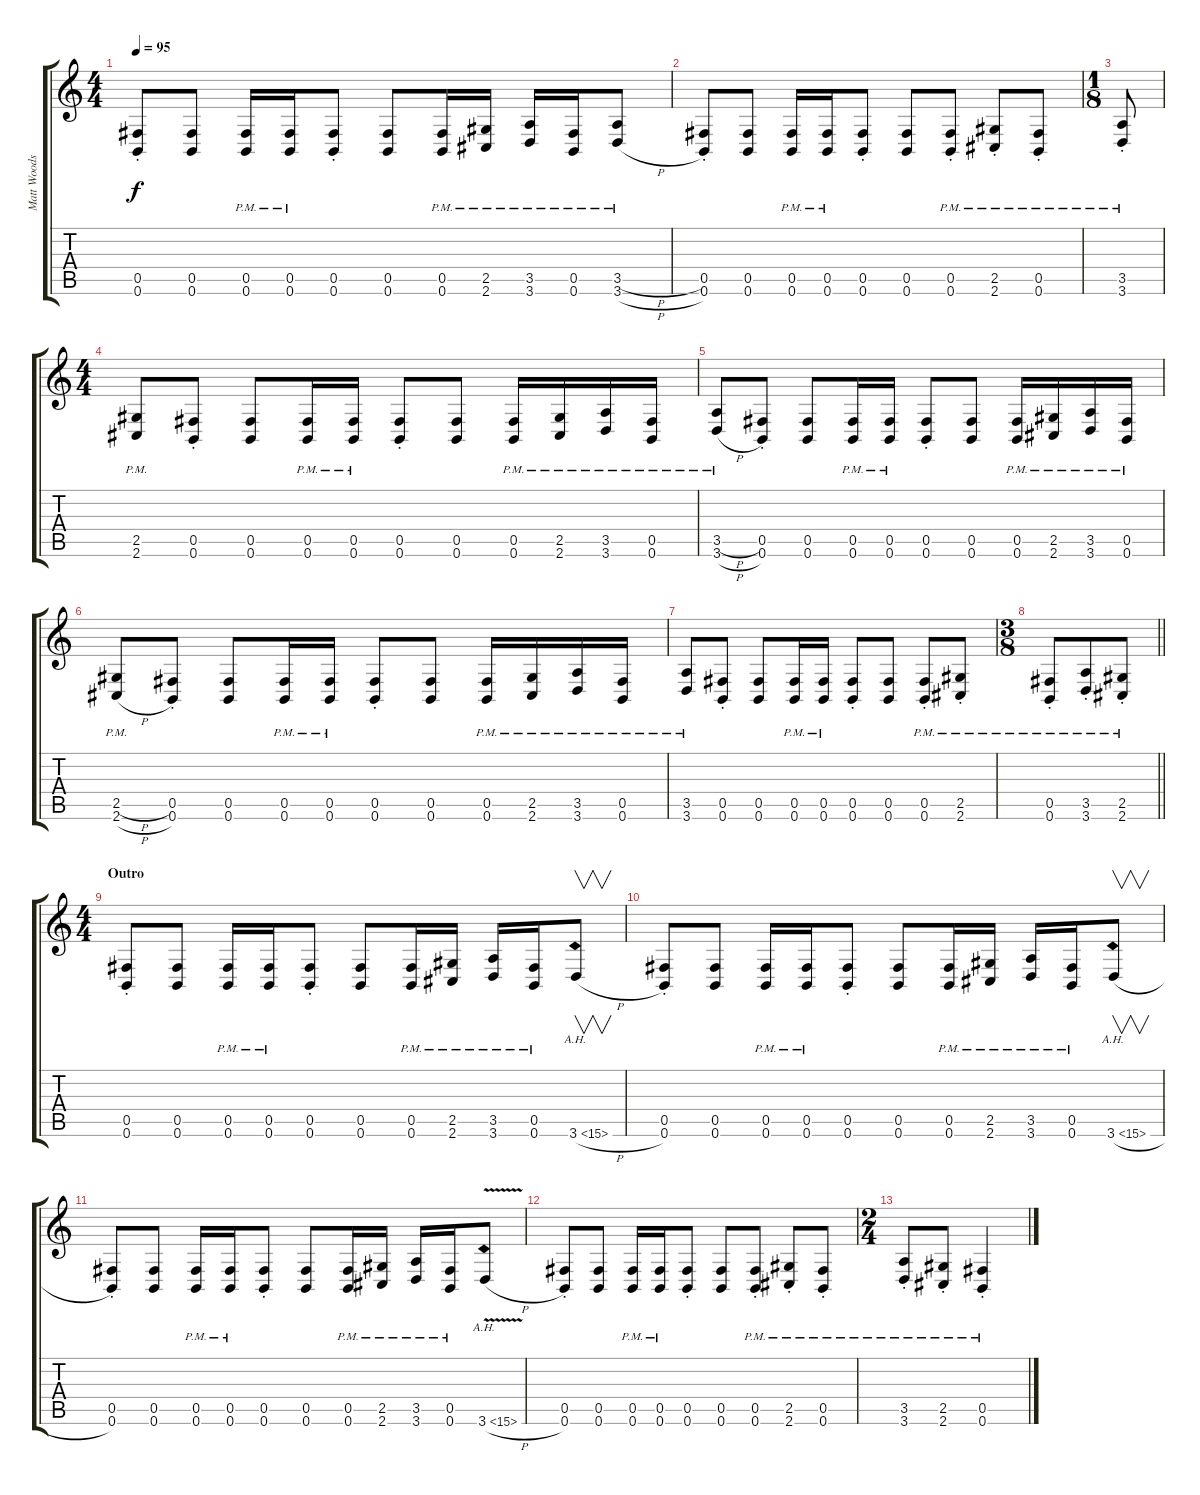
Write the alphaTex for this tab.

\track ("Matt Woods (Main)" "Matt Woods") {instrument distortionguitar}
\staff {score tabs}
\tuning (Db4 Ab3 E3 B2 Gb2 B1) {hide}
\ts (4 4)
\tempo 95
\clef g2
\ks c
(0.5{st} 0.6{st}).8{dy f} (0.5 0.6).8 (0.5{pm} 0.6{pm}).16 (0.5{pm} 0.6{pm}).16 (0.5{st} 0.6{st}).8 (0.5 0.6).8 (0.5{pm} 0.6{pm}).16 (2.5{pm} 2.6{pm}).16 (3.5{pm} 3.6{pm}).16 (0.5{pm} 0.6{pm}).16 (3.5{h pm} 3.6{h pm}).8 |
(0.5{st} 0.6{st}).8 (0.5 0.6).8 (0.5{pm} 0.6{pm}).16 (0.5{pm} 0.6{pm}).16 (0.5{st} 0.6{st}).8 (0.5 0.6).8 (0.5{pm st} 0.6{pm st}).8 (2.5{pm st} 2.6{pm st}).8 (0.5{pm st} 0.6{pm st}).8 |
\ts (1 8)
(3.5{pm st} 3.6{pm st}).8 |
\ts (4 4)
(2.5{pm} 2.6{pm}).8 (0.5{st} 0.6{st}).8 (0.5 0.6).8 (0.5{pm} 0.6{pm}).16 (0.5{pm} 0.6{pm}).16 (0.5{st} 0.6{st}).8 (0.5 0.6).8 (0.5{pm} 0.6{pm}).16 (2.5{pm} 2.6{pm}).16 (3.5{pm} 3.6{pm}).16 (0.5{pm} 0.6{pm}).16 |
(3.5{h pm} 3.6{h pm}).8 (0.5{st} 0.6{st}).8 (0.5 0.6).8 (0.5{pm} 0.6{pm}).16 (0.5{pm} 0.6{pm}).16 (0.5{st} 0.6{st}).8 (0.5 0.6).8 (0.5{pm} 0.6{pm}).16 (2.5{pm} 2.6{pm}).16 (3.5{pm} 3.6{pm}).16 (0.5{pm} 0.6{pm}).16 |
(2.5{h pm} 2.6{h pm}).8 (0.5{st} 0.6{st}).8 (0.5 0.6).8 (0.5{pm} 0.6{pm}).16 (0.5{pm} 0.6{pm}).16 (0.5{st} 0.6{st}).8 (0.5 0.6).8 (0.5{pm} 0.6{pm}).16 (2.5{pm} 2.6{pm}).16 (3.5{pm} 3.6{pm}).16 (0.5{pm} 0.6{pm}).16 |
(3.5{pm} 3.6{pm}).8 (0.5{st} 0.6{st}).8 (0.5 0.6).8 (0.5{pm} 0.6{pm}).16 (0.5{pm} 0.6{pm}).16 (0.5{st} 0.6{st}).8 (0.5 0.6).8 (0.5{pm st} 0.6{pm st}).8 (2.5{pm st} 2.6{pm st}).8 |
\ts (3 8)
\barLineRight lightlight
(0.5{pm st} 0.6{pm st}).8 (3.5{pm st} 3.6{pm st}).8 (2.5{pm st} 2.6{pm st}).8 |
\ts (4 4)
\section ("" "Outro")
(0.5{st} 0.6{st}).8 (0.5 0.6).8 (0.5{pm} 0.6{pm}).16 (0.5{pm} 0.6{pm}).16 (0.5{st} 0.6{st}).8 (0.5 0.6).8 (0.5{pm} 0.6{pm}).16 (2.5{pm} 2.6{pm}).16 (3.5{pm} 3.6{pm}).16 (0.5{pm} 0.6{pm}).16 3.6{ah 12 h}.8{v} |
(0.5{st} 0.6{st}).8 (0.5 0.6).8 (0.5{pm} 0.6{pm}).16 (0.5{pm} 0.6{pm}).16 (0.5{st} 0.6{st}).8 (0.5 0.6).8 (0.5{pm} 0.6{pm}).16 (2.5{pm} 2.6{pm}).16 (3.5{pm} 3.6{pm}).16 (0.5{pm} 0.6{pm}).16 3.6{ah 12 h}.8{v} |
(0.5{st} 0.6{st}).8 (0.5 0.6).8 (0.5{pm} 0.6{pm}).16 (0.5{pm} 0.6{pm}).16 (0.5{st} 0.6{st}).8 (0.5 0.6).8 (0.5{pm} 0.6{pm}).16 (2.5{pm} 2.6{pm}).16 (3.5{pm} 3.6{pm}).16 (0.5{pm} 0.6{pm}).16 3.6{ah 12 v h}.8 |
(0.5{st} 0.6{st}).8 (0.5 0.6).8 (0.5{pm} 0.6{pm}).16 (0.5{pm} 0.6{pm}).16 (0.5{st} 0.6{st}).8 (0.5 0.6).8 (0.5{pm st} 0.6{pm st}).8 (2.5{pm st} 2.6{pm st}).8 (0.5{pm st} 0.6{pm st}).8 |
\ts (2 4)
(3.5{pm st} 3.6{pm st}).8 (2.5{pm st} 2.6{pm st}).8 (0.5{pm st} 0.6{pm st}).4
